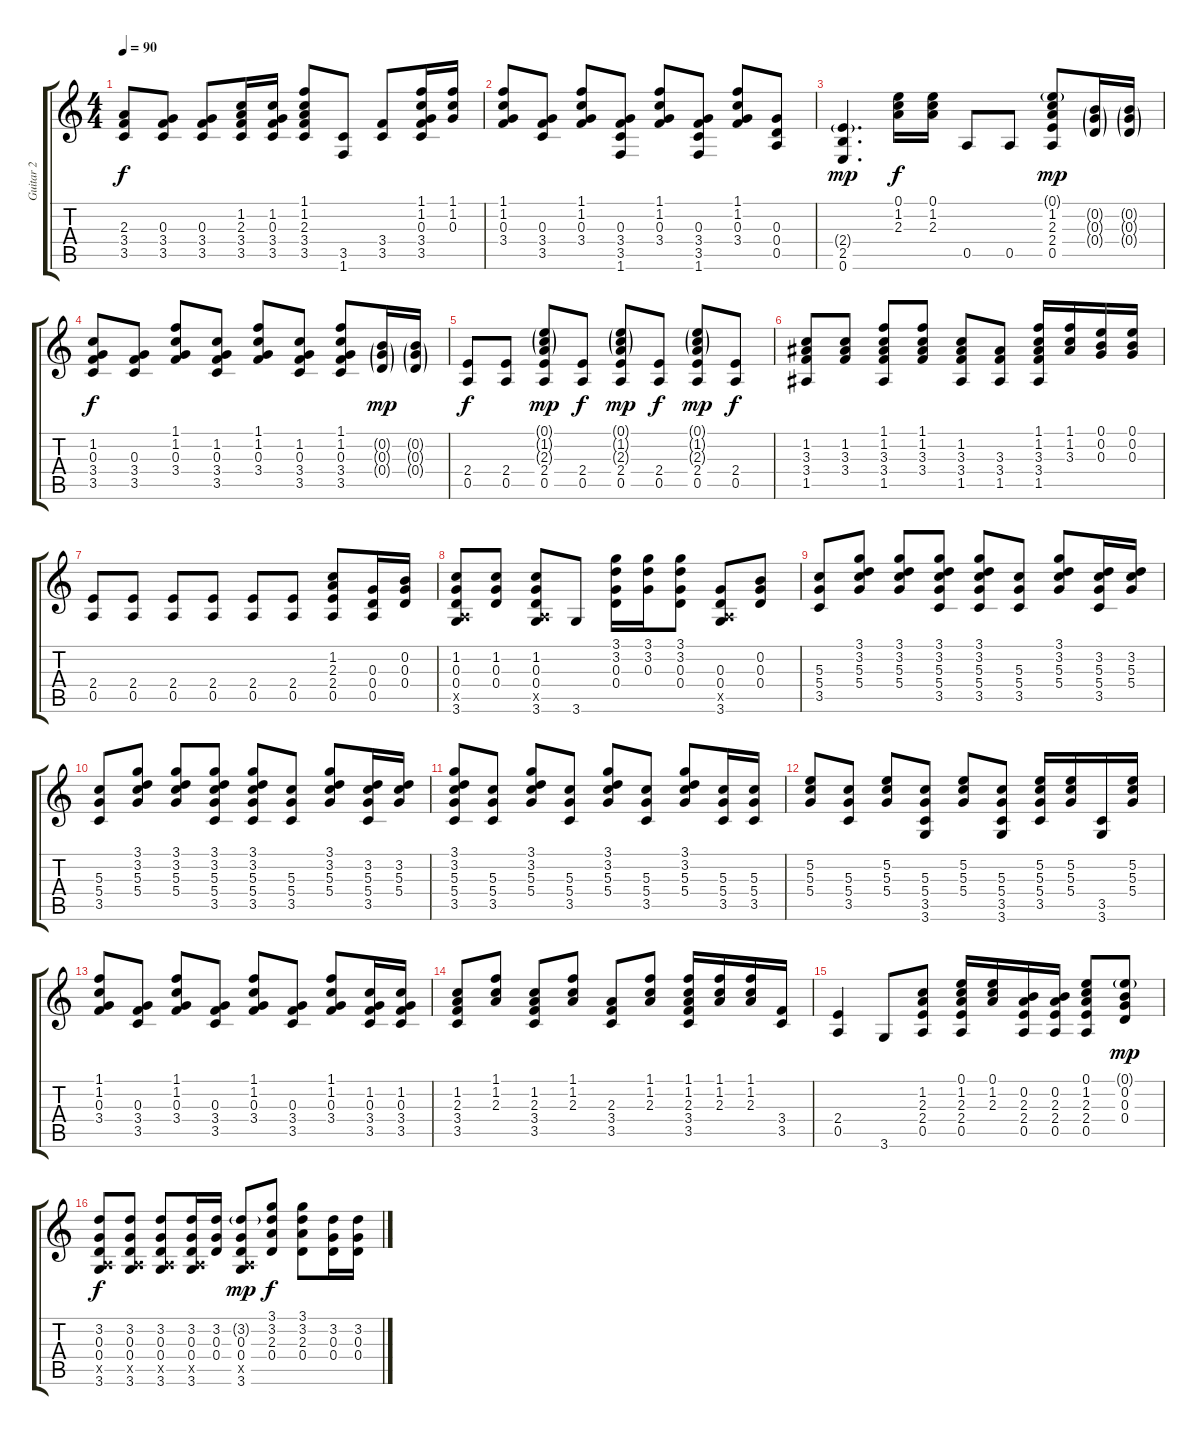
\track ("Guitar 2" "Guitar 2") {instrument acousticguitarsteel}
\staff {score tabs}
\tuning (E4 B3 G3 D3 A2 E2) {hide}
\ts (4 4)
\tempo 90
\clef g2
\ks c
(2.3 3.4 3.5).8{dy f} (0.3 3.4 3.5).8 (0.3 3.4 3.5).8 (1.2 2.3 3.4 3.5).16 (1.2 0.3 3.4 3.5).16 (1.1 1.2 2.3 3.4 3.5).8 (3.5 1.6).8 (3.4 3.5).8 (1.1 1.2 0.3 3.4 3.5).16 (1.1 1.2 0.3).16 |
(1.1 1.2 0.3 3.4).8 (0.3 3.4 3.5).8 (1.1 1.2 0.3 3.4).8 (0.3 3.4 3.5 1.6).8 (1.1 1.2 0.3 3.4).8 (0.3 3.4 3.5 1.6).8 (1.1 1.2 0.3 3.4).8 (0.3 0.4 0.5).8 |
(2.4{g} 2.5 0.6).4{d dy mp} (0.1 1.2 2.3).16{dy f} (0.1 1.2 2.3).16 0.5.8 0.5.8 (0.1{g} 1.2 2.3 2.4 0.5).8{dy mp} (0.2{g} 0.3{g} 0.4{g}).16 (0.2{g} 0.3{g} 0.4{g}).16 |
(1.2 0.3 3.4 3.5).8{dy f} (0.3 3.4 3.5).8 (1.1 1.2 0.3 3.4).8 (1.2 0.3 3.4 3.5).8 (1.1 1.2 0.3 3.4).8 (1.2 0.3 3.4 3.5).8 (1.1 1.2 0.3 3.4 3.5).8 (0.2{g} 0.3{g} 0.4{g}).16{dy mp} (0.2{g} 0.3{g} 0.4{g}).16 |
(2.4 0.5).8{dy f} (2.4 0.5).8 (0.1{g} 1.2{g} 2.3{g} 2.4 0.5).8{dy mp} (2.4 0.5).8{dy f} (0.1{g} 1.2{g} 2.3{g} 2.4 0.5).8{dy mp} (2.4 0.5).8{dy f} (0.1{g} 1.2{g} 2.3{g} 2.4 0.5).8{dy mp} (2.4 0.5).8{dy f} |
(1.2 3.3 3.4 1.5).8 (1.2 3.3 3.4).8 (1.1 1.2 3.3 3.4 1.5).8 (1.1 1.2 3.3 3.4).8 (1.2 3.3 3.4 1.5).8 (3.3 3.4 1.5).8 (1.1 1.2 3.3 3.4 1.5).16 (1.1 1.2 3.3).16 (0.1 0.2 0.3).16 (0.1 0.2 0.3).16 |
(2.4 0.5).8 (2.4 0.5).8 (2.4 0.5).8 (2.4 0.5).8 (2.4 0.5).8 (2.4 0.5).8 (1.2 2.3 2.4 0.5).8 (0.3 0.4 0.5).16 (0.2 0.3 0.4).16 |
(1.2 0.3 0.4 0.5{x} 3.6).8 (1.2 0.3 0.4).8 (1.2 0.3 0.4 0.5{x} 3.6).8 3.6.8 (3.1 3.2 0.3 0.4).16 (3.1 3.2 0.3).16 (3.1 3.2 0.3 0.4).8 (0.3 0.4 0.5{x} 3.6).8 (0.2 0.3 0.4).8 |
(5.3 5.4 3.5).8 (3.1 3.2 5.3 5.4).8 (3.1 3.2 5.3 5.4).8 (3.1 3.2 5.3 5.4 3.5).8 (3.1 3.2 5.3 5.4 3.5).8 (5.3 5.4 3.5).8 (3.1 3.2 5.3 5.4).8 (3.2 5.3 5.4 3.5).16 (3.2 5.3 5.4).16 |
(5.3 5.4 3.5).8 (3.1 3.2 5.3 5.4).8 (3.1 3.2 5.3 5.4).8 (3.1 3.2 5.3 5.4 3.5).8 (3.1 3.2 5.3 5.4 3.5).8 (5.3 5.4 3.5).8 (3.1 3.2 5.3 5.4).8 (3.2 5.3 5.4 3.5).16 (3.2 5.3 5.4).16 |
(3.1 3.2 5.3 5.4 3.5).8 (5.3 5.4 3.5).8 (3.1 3.2 5.3 5.4).8 (5.3 5.4 3.5).8 (3.1 3.2 5.3 5.4).8 (5.3 5.4 3.5).8 (3.1 3.2 5.3 5.4).8 (5.3 5.4 3.5).16 (5.3 5.4 3.5).16 |
(5.2 5.3 5.4).8 (5.3 5.4 3.5).8 (5.2 5.3 5.4).8 (5.3 5.4 3.5 3.6).8 (5.2 5.3 5.4).8 (5.3 5.4 3.5 3.6).8 (5.2 5.3 5.4 3.5).16 (5.2 5.3 5.4).16 (3.5 3.6).16 (5.2 5.3 5.4).16 |
(1.1 1.2 0.3 3.4).8 (0.3 3.4 3.5).8 (1.1 1.2 0.3 3.4).8 (0.3 3.4 3.5).8 (1.1 1.2 0.3 3.4).8 (0.3 3.4 3.5).8 (1.1 1.2 0.3 3.4).8 (1.2 0.3 3.4 3.5).16 (1.2 0.3 3.4 3.5).16 |
(1.2 2.3 3.4 3.5).8 (1.1 1.2 2.3).8 (1.2 2.3 3.4 3.5).8 (1.1 1.2 2.3).8 (2.3 3.4 3.5).8 (1.1 1.2 2.3).8 (1.1 1.2 2.3 3.4 3.5).16 (1.1 1.2 2.3).16 (1.1 1.2 2.3).16 (3.4 3.5).16 |
(2.4 0.5).4 3.6.8 (1.2 2.3 2.4 0.5).8 (0.1 1.2 2.3 2.4 0.5).16 (0.1 1.2 2.3).16 (0.2 2.3 2.4 0.5).16 (0.2 2.3 2.4 0.5).16 (0.1 1.2 2.3 2.4 0.5).8 (0.1{g} 0.2 0.3 0.4).8{dy mp} |
(3.2 0.3 0.4 0.5{x} 3.6).8{dy f} (3.2 0.3 0.4 0.5{x} 3.6).8 (3.2 0.3 0.4 0.5{x} 3.6).8 (3.2 0.3 0.4 0.5{x} 3.6).16 (3.2 0.3 0.4).16 (3.2{g} 0.3 0.4 0.5{x} 3.6).8{dy mp} (3.1 3.2 2.3 0.4).8{dy f} (3.1 3.2 2.3 0.4).8 (3.2 0.3 0.4).16 (3.2 0.3 0.4).16
